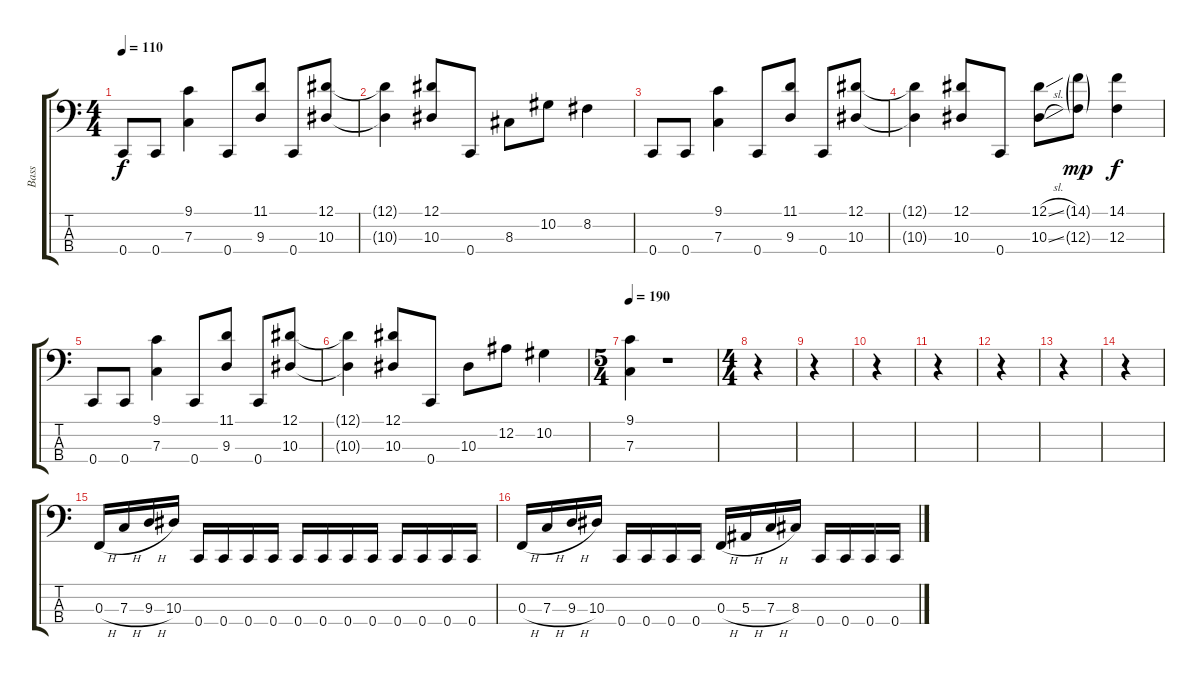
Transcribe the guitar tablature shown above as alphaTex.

\track ("Bass" "Bass") {instrument electricbasspick}
\staff {score tabs}
\tuning (Eb2 Bb1 F1 C1) {hide}
\ts (4 4)
\tempo 110
\clef f4
\ks c
0.4.8{dy f} 0.4.8 (9.1 7.3).4 0.4.8 (11.1 9.3).8 0.4.8 (12.1 10.3).8 |
(12.1{t} 10.3{t}).4 (12.1 10.3).8 0.4.8 8.3.8 10.2.8 8.2.4 |
0.4.8 0.4.8 (9.1 7.3).4 0.4.8 (11.1 9.3).8 0.4.8 (12.1 10.3).8 |
(12.1{t} 10.3{t}).4 (12.1 10.3).8 0.4.8 (12.1{sl} 10.3{sl}).8 (14.1{g} 12.3{g}).8{dy mp} (14.1 12.3).4{dy f} |
0.4.8 0.4.8 (9.1 7.3).4 0.4.8 (11.1 9.3).8 0.4.8 (12.1 10.3).8 |
(12.1{t} 10.3{t}).4 (12.1 10.3).8 0.4.8 10.3.8 12.2.8 10.2.4 |
\ts (5 4)
\tempo 190
(9.1 7.3).4 r.1 |
\ts (4 4)
r.4 |
r.4 |
r.4 |
r.4 |
r.4 |
r.4 |
r.4 |
0.3{h}.16 7.3{h}.16 9.3{h}.16 10.3.16 0.4.16 0.4.16 0.4.16 0.4.16 0.4.16 0.4.16 0.4.16 0.4.16 0.4.16 0.4.16 0.4.16 0.4.16 |
0.3{h}.16 7.3{h}.16 9.3{h}.16 10.3.16 0.4.16 0.4.16 0.4.16 0.4.16 0.3{h}.16 5.3{h}.16 7.3{h}.16 8.3.16 0.4.16 0.4.16 0.4.16 0.4.16
